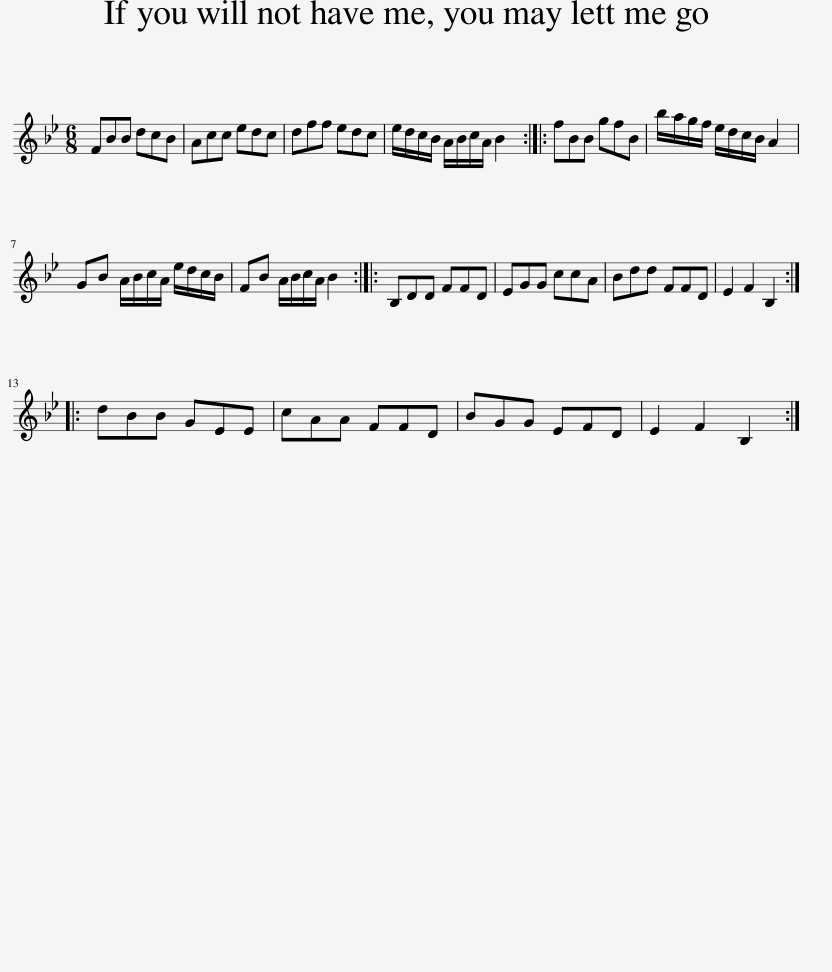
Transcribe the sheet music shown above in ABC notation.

X:1
L:1/8
M:6/8
I:linebreak $
K:Bb
V:1 treble
V:1
 FBB dcB | Acc edc | dff edc | e/d/c/B/ A/B/c/A/ B2 :: fBB gfB | %5
 b/a/g/f/ e/d/c/B/ A2 |$ GB A/B/c/A/ e/d/c/B/ | FB A/B/c/A/ B2 :: B,DD FFD | EGG ccA | %10
 Bdd FFD | E2 F2 B,2 ::$ dBB GEE | cAA FFD | BGG EFD | %15
 E2 F2 B,2 :| %16
